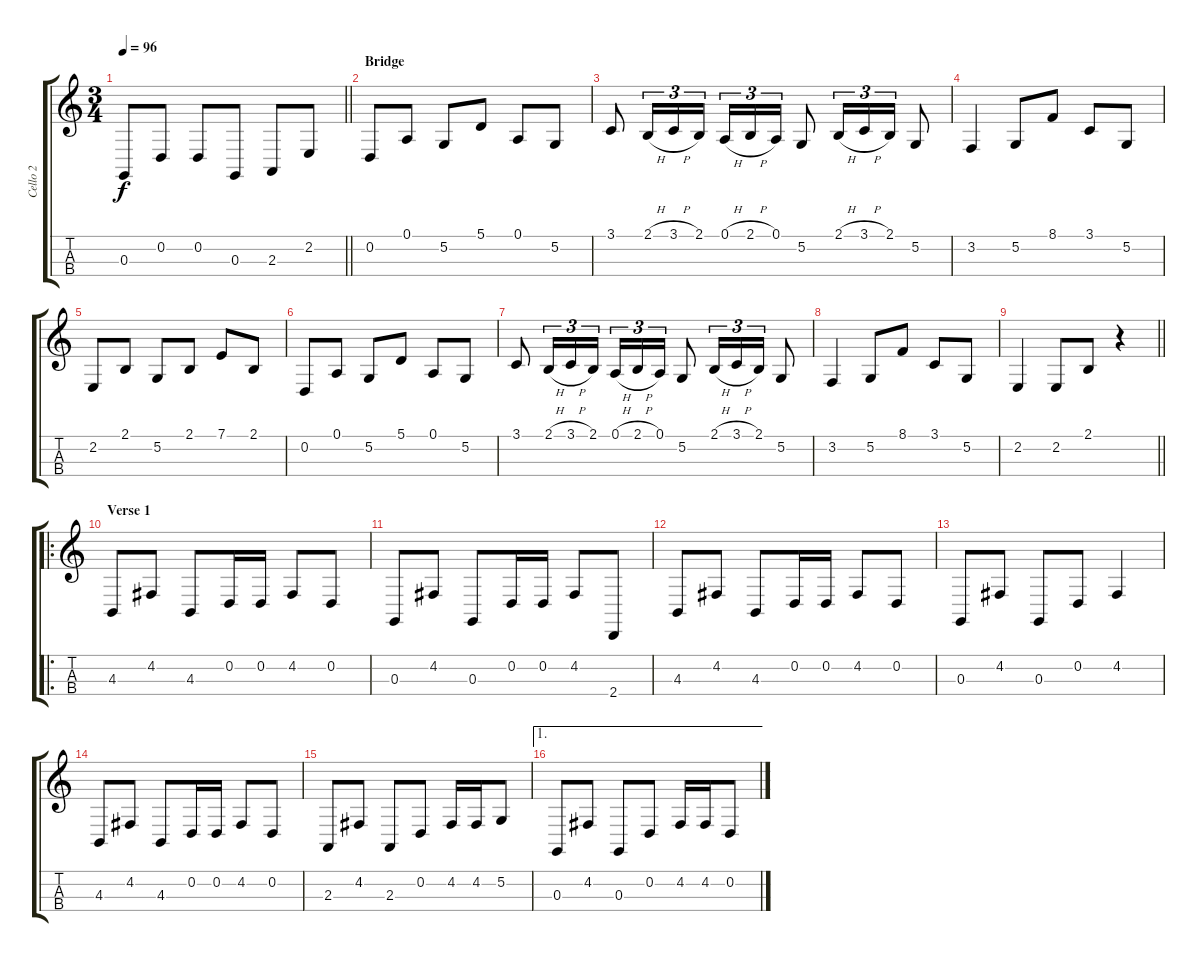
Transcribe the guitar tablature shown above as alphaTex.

\track ("Cello 2" "Cello 2") {instrument cello}
\staff {score tabs}
\tuning (A3 D3 G2 C2) {hide}
\ts (3 4)
\tempo 96
\clef g2
\barLineRight lightlight
\ks c
0.3.8{dy f} 0.2.8 0.2.8 0.3.8 2.3.8 2.2.8 |
\section ("" "Bridge")
0.2.8 0.1.8 5.2.8 5.1.8 0.1.8 5.2.8 |
3.1.8 2.1{h}.16{tu (3 2)} 3.1{h}.16{tu (3 2)} 2.1.16{tu (3 2)} 0.1{h}.16{tu (3 2)} 2.1{h}.16{tu (3 2)} 0.1.16{tu (3 2)} 5.2.8 2.1{h}.16{tu (3 2)} 3.1{h}.16{tu (3 2)} 2.1.16{tu (3 2)} 5.2.8 |
3.2.4 5.2.8 8.1.8 3.1.8 5.2.8 |
2.2.8 2.1.8 5.2.8 2.1.8 7.1.8 2.1.8 |
0.2.8 0.1.8 5.2.8 5.1.8 0.1.8 5.2.8 |
3.1.8 2.1{h}.16{tu (3 2)} 3.1{h}.16{tu (3 2)} 2.1.16{tu (3 2)} 0.1{h}.16{tu (3 2)} 2.1{h}.16{tu (3 2)} 0.1.16{tu (3 2)} 5.2.8 2.1{h}.16{tu (3 2)} 3.1{h}.16{tu (3 2)} 2.1.16{tu (3 2)} 5.2.8 |
3.2.4 5.2.8 8.1.8 3.1.8 5.2.8 |
\barLineRight lightlight
2.2.4 2.2.8 2.1.8 r.4 |
\ro
\section ("" "Verse 1")
4.3.8 4.2.8 4.3.8 0.2.16 0.2.16 4.2.8 0.2.8 |
0.3.8 4.2.8 0.3.8 0.2.16 0.2.16 4.2.8 2.4.8 |
4.3.8 4.2.8 4.3.8 0.2.16 0.2.16 4.2.8 0.2.8 |
0.3.8 4.2.8 0.3.8 0.2.8 4.2.4 |
4.3.8 4.2.8 4.3.8 0.2.16 0.2.16 4.2.8 0.2.8 |
2.3.8 4.2.8 2.3.8 0.2.8 4.2.16 4.2.16 5.2.8 |
\ae 1
0.3.8 4.2.8 0.3.8 0.2.8 4.2.16 4.2.16 0.2.8
